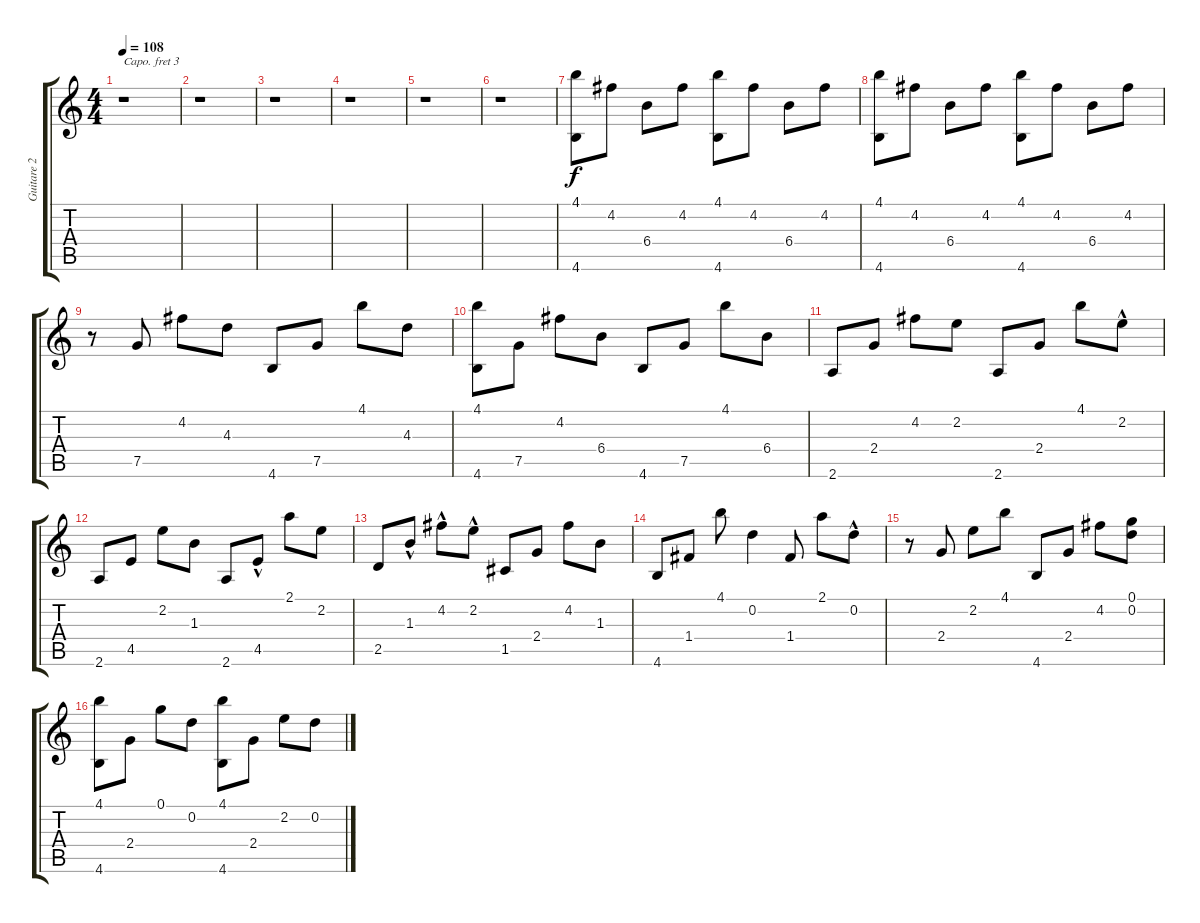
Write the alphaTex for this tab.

\track ("Guitare 2" "Guitare 2") {instrument acousticguitarsteel}
\staff {score tabs}
\capo 3
\tuning (E4 B3 G3 D3 A2 E2) {hide}
\ts (4 4)
\tempo 108
\clef g2
\ks c
r.1{dy f} |
r.1 |
r.1 |
r.1 |
r.1 |
r.1 |
(4.1 4.6).8 4.2.8 6.4.8 4.2.8 (4.1 4.6).8 4.2.8 6.4.8 4.2.8 |
(4.1 4.6).8 4.2.8 6.4.8 4.2.8 (4.1 4.6).8 4.2.8 6.4.8 4.2.8 |
r.8 7.5.8 4.2.8 4.3.8 4.6.8 7.5.8 4.1.8 4.3.8 |
(4.1 4.6).8 7.5.8 4.2.8 6.4.8 4.6.8 7.5.8 4.1.8 6.4.8 |
2.6.8 2.4.8 4.2.8 2.2.8 2.6.8 2.4.8 4.1.8 2.2{hac}.8 |
2.6.8 4.5.8 2.2.8 1.3.8 2.6.8 4.5{hac}.8 2.1.8 2.2.8 |
2.5.8 1.3{hac}.8 4.2{hac}.8 2.2{hac}.8 1.5.8 2.4.8 4.2.8 1.3.8 |
4.6.8 1.4.8 4.1.8 0.2.4 1.4.8 2.1.8 0.2{hac}.8 |
r.8 2.4.8 2.2.8 4.1.8 4.6.8 2.4.8 4.2.8 (0.1 0.2).8 |
(4.1 4.6).8 2.4.8 0.1.8 0.2.8 (4.1 4.6).8 2.4.8 2.2.8 0.2.8
